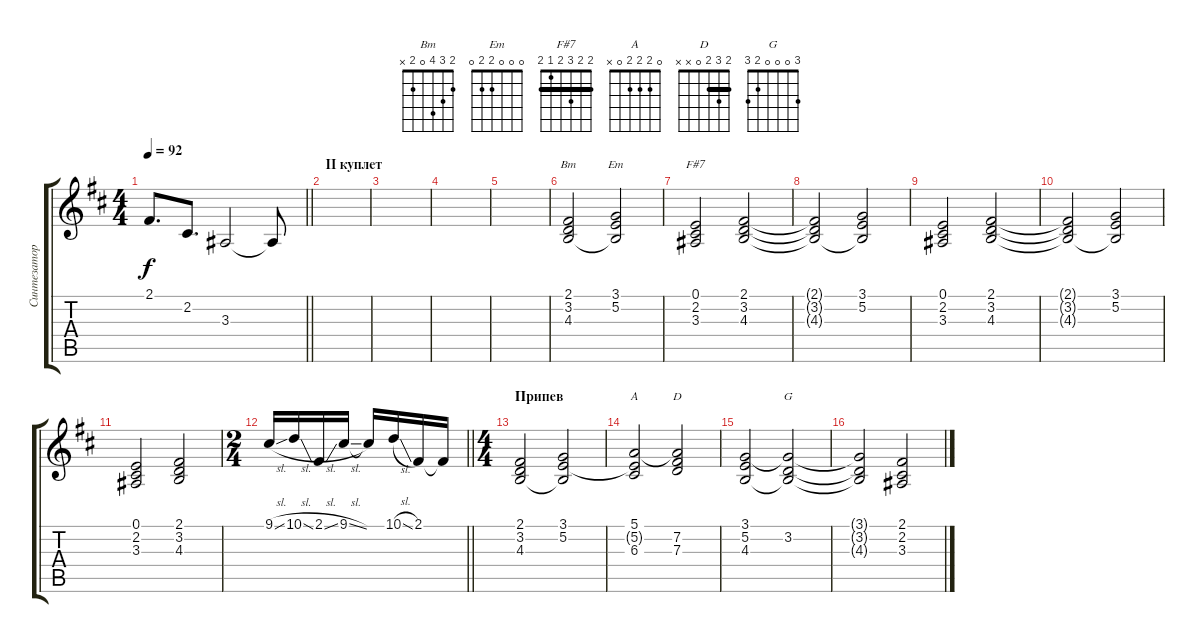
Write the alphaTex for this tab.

\track ("Синтезатор 1" "Синтезатор") {instrument lead1square}
\staff {score tabs}
\tuning (E4 B3 G3 D3 A2 E2) {hide}
\chord ("Bm" 2 3 4 0 2 x)
\chord ("Em" 0 0 0 2 2 0)
\chord ("F#7" 2 2 3 2 1 2) {barre 2}
\chord ("A" 0 2 2 2 0 x)
\chord ("D" 2 3 2 0 x x) {barre 2}
\chord ("G" 3 0 0 0 2 3)
\ts (4 4)
\tempo 92
\clef g2
\barLineRight lightlight
\ks bminor
2.1.8{d dy f} 2.2.8{d} 3.3.2 3.3{t}.8 |
\section ("" "II куплет")
|
|
|
|
(2.1 3.2 4.3).2{ch "Bm" volume 8 instrument stringensemble2} (3.1 5.2 4.3{t}).2{ch "Em"} |
(0.1 2.2 3.3).2{ch "F#7"} (2.1 3.2 4.3).2 |
(2.1{t} 3.2{t} 4.3{t}).2 (3.1 5.2 4.3{t}).2 |
(0.1 2.2 3.3).2 (2.1 3.2 4.3).2 |
(2.1{t} 3.2{t} 4.3{t}).2 (3.1 5.2 4.3{t}).2 |
(0.1 2.2 3.3).2 (2.1 3.2 4.3).2 |
\ts (2 4)
\barLineRight lightlight
9.1{sl}.16{volume 12 instrument lead1square} 10.1{sl}.16 2.1{sl}.16 9.1{sl}.16 9.1{t}.16 10.1{sl}.16 2.1.16 2.1{t}.16 |
\ts (4 4)
\section ("" "Припев")
(2.1 3.2 4.3).2{volume 8 instrument stringensemble1} (3.1 5.2 4.3{t}).2 |
(5.1 5.2{t} 6.3).2{ch "A"} (5.1{t} 7.2 7.3).2{ch "D"} |
(3.1 5.2 4.3).2 (3.1{t} 3.2 4.3{t}).2{ch "G"} |
(3.1{t} 3.2{t} 4.3{t}).2 (2.1 2.2 3.3).2
